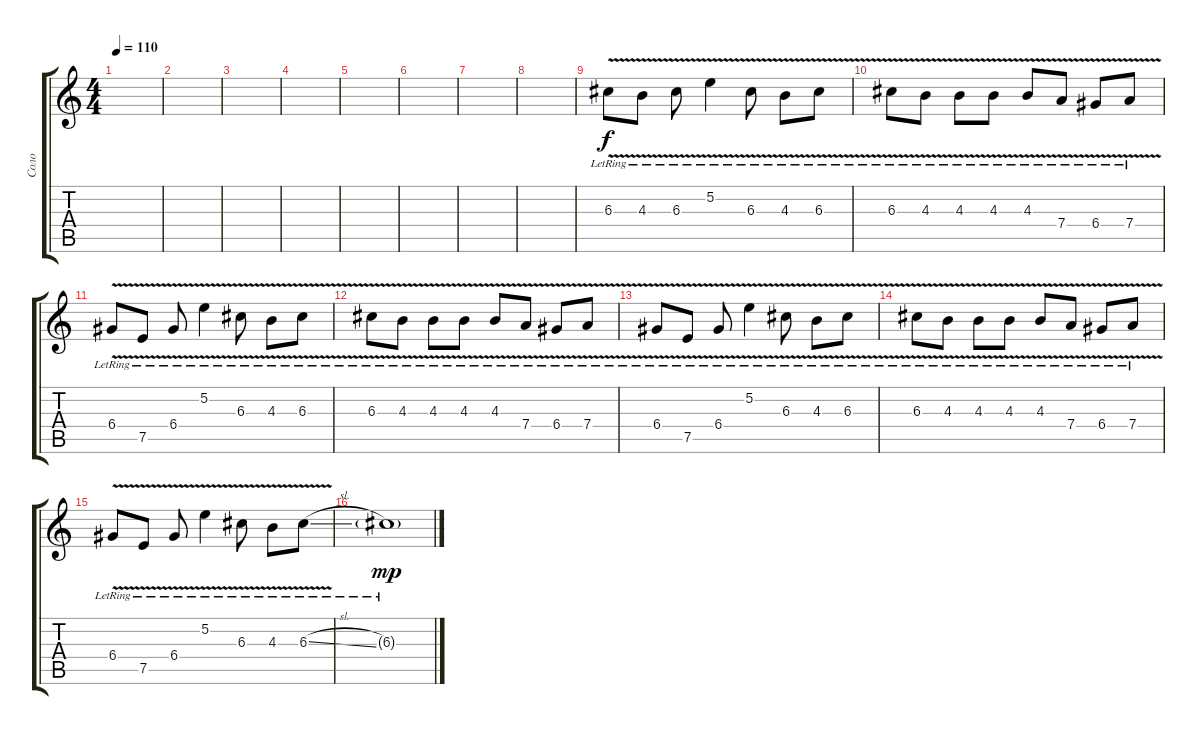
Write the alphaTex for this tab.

\track ("Соло" "Соло") {instrument acousticguitarsteel}
\staff {score tabs}
\tuning (E4 B3 G3 D3 A2 E2) {hide}
\ts (4 4)
\tempo 110
\clef g2
\ks c
|
|
|
|
|
|
|
|
6.3{v lr}.8{instrument electricguitarclean} 4.3{v lr}.8 6.3{v lr}.8 5.2{v lr}.4 6.3{v lr}.8 4.3{v lr}.8 6.3{v lr}.8 |
6.3{v lr}.8 4.3{v lr}.8 4.3{v lr}.8 4.3{v lr}.8 4.3{v lr}.8 7.4{v lr}.8 6.4{v lr}.8 7.4{v lr}.8 |
6.4{v lr}.8{instrument electricguitarclean} 7.5{v lr}.8 6.4{v lr}.8 5.2{v lr}.4 6.3{v lr}.8 4.3{v lr}.8 6.3{v lr}.8 |
6.3{v lr}.8 4.3{v lr}.8 4.3{v lr}.8 4.3{v lr}.8 4.3{v lr}.8 7.4{v lr}.8 6.4{v lr}.8 7.4{v lr}.8 |
6.4{v lr}.8{instrument electricguitarclean} 7.5{v lr}.8 6.4{v lr}.8 5.2{v lr}.4 6.3{v lr}.8 4.3{v lr}.8 6.3{v lr}.8 |
6.3{v lr}.8 4.3{v lr}.8 4.3{v lr}.8 4.3{v lr}.8 4.3{v lr}.8 7.4{v lr}.8 6.4{v lr}.8 7.4{v lr}.8 |
6.4{v lr}.8{instrument electricguitarclean} 7.5{v lr}.8 6.4{v lr}.8 5.2{v lr}.4 6.3{v lr}.8 4.3{v lr}.8 6.3{v sl lr}.8 |
6.3{g lr}.1{dy mp}
